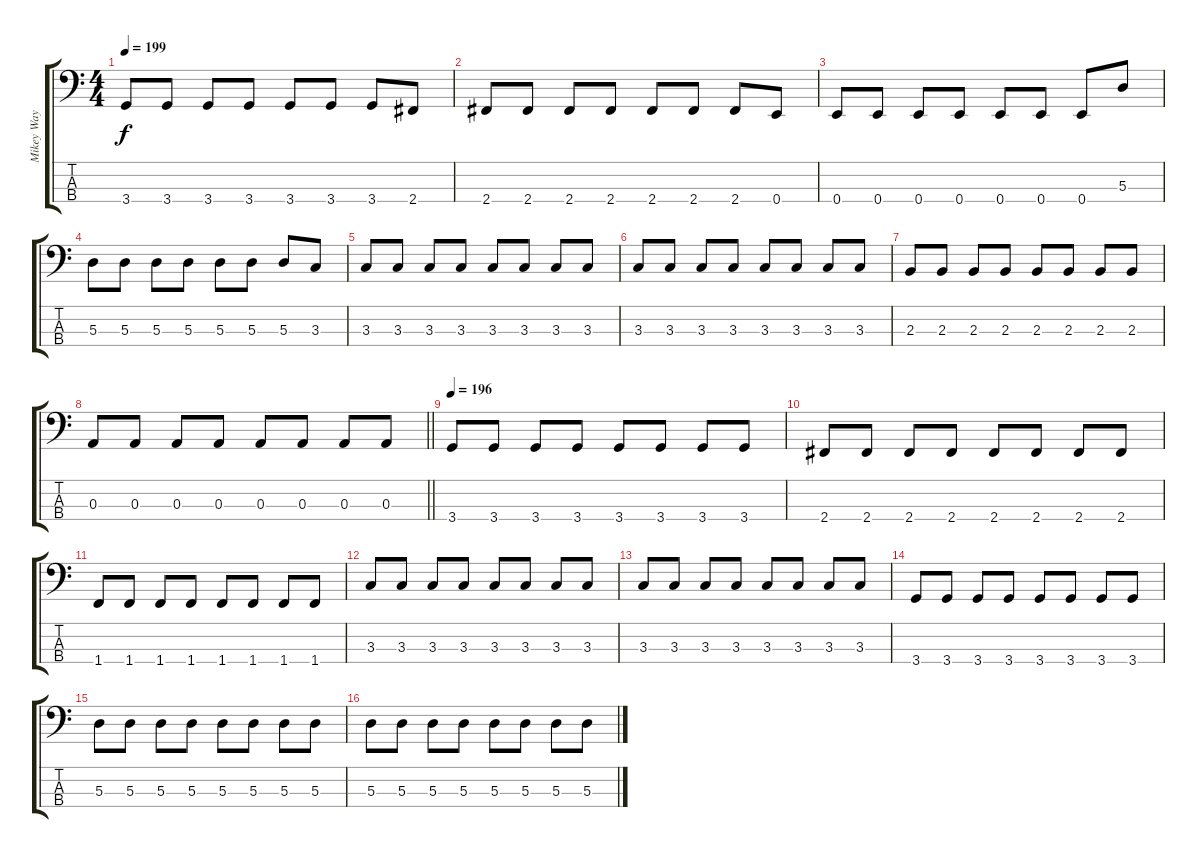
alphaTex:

\track ("Mikey Way [Bass]" "Mikey Way ") {instrument electricbasspick}
\staff {score tabs}
\tuning (G2 D2 A1 E1) {hide}
\ts (4 4)
\tempo 199
\clef f4
\ks c
3.4.8{dy f} 3.4.8 3.4.8 3.4.8 3.4.8 3.4.8 3.4.8 2.4.8 |
2.4.8 2.4.8 2.4.8 2.4.8 2.4.8 2.4.8 2.4.8 0.4.8 |
0.4.8 0.4.8 0.4.8 0.4.8 0.4.8 0.4.8 0.4.8 5.3.8 |
5.3.8 5.3.8 5.3.8 5.3.8 5.3.8 5.3.8 5.3.8 3.3.8 |
3.3.8 3.3.8 3.3.8 3.3.8 3.3.8 3.3.8 3.3.8 3.3.8 |
3.3.8 3.3.8 3.3.8 3.3.8 3.3.8 3.3.8 3.3.8 3.3.8 |
2.3.8 2.3.8 2.3.8 2.3.8 2.3.8 2.3.8 2.3.8 2.3.8 |
\barLineRight lightlight
0.3.8 0.3.8 0.3.8 0.3.8 0.3.8 0.3.8 0.3.8 0.3.8 |
\tempo 196
3.4.8 3.4.8 3.4.8 3.4.8 3.4.8 3.4.8 3.4.8 3.4.8 |
2.4.8 2.4.8 2.4.8 2.4.8 2.4.8 2.4.8 2.4.8 2.4.8 |
1.4.8 1.4.8 1.4.8 1.4.8 1.4.8 1.4.8 1.4.8 1.4.8 |
3.3.8 3.3.8 3.3.8 3.3.8 3.3.8 3.3.8 3.3.8 3.3.8 |
3.3.8 3.3.8 3.3.8 3.3.8 3.3.8 3.3.8 3.3.8 3.3.8 |
3.4.8 3.4.8 3.4.8 3.4.8 3.4.8 3.4.8 3.4.8 3.4.8 |
5.3.8 5.3.8 5.3.8 5.3.8 5.3.8 5.3.8 5.3.8 5.3.8 |
5.3.8 5.3.8 5.3.8 5.3.8 5.3.8 5.3.8 5.3.8 5.3.8
